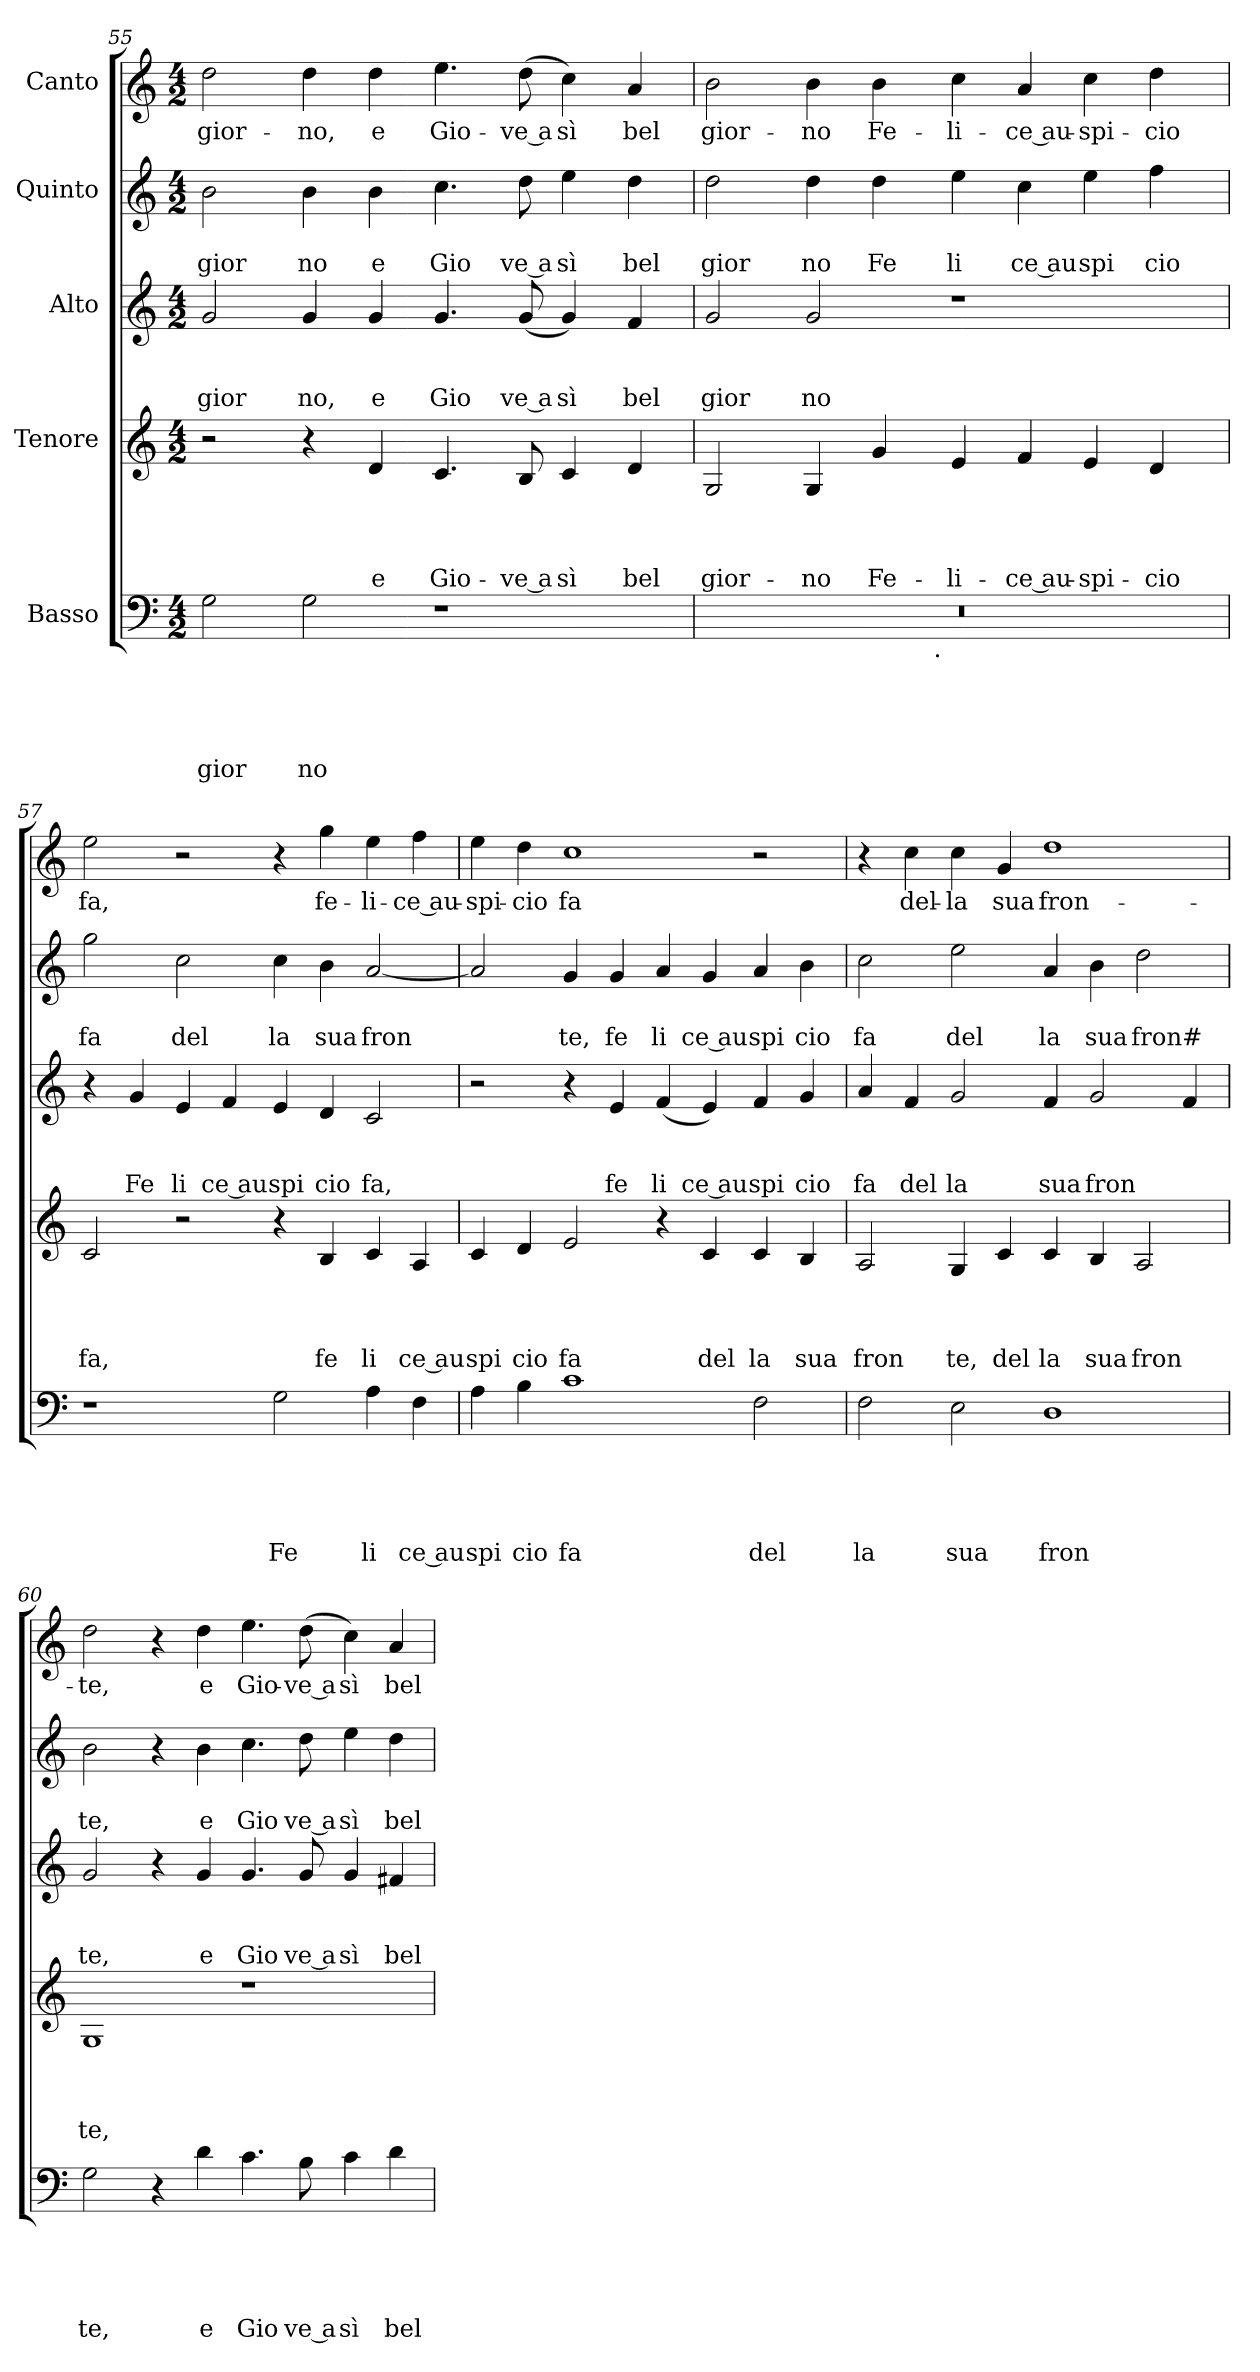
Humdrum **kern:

**kern	**text	**text	**text	**text	**text	**kern	**text	**text	**text	**text	**kern	**text	**text	**text	**kern	**text	**text	**kern	**text
*part5	*part5	*part5	*part5	*part5	*part5	*part4	*part4	*part4	*part4	*part4	*part3	*part3	*part3	*part3	*part2	*part2	*part2	*part1	*part1
*staff5	*staff5	*staff5	*staff5	*staff5	*staff5	*staff4	*staff4	*staff4	*staff4	*staff4	*staff3	*staff3	*staff3	*staff3	*staff2	*staff2	*staff2	*staff1	*staff1
*I"Basso	*	*	*	*	*	*I"Tenore	*	*	*	*	*I"Alto	*	*	*	*I"Quinto	*	*	*I"Canto	*
*clefF4	*	*	*	*	*	*clefG2	*	*	*	*	*clefG2	*	*	*	*clefG2	*	*	*clefG2	*
*k[]	*	*	*	*	*	*k[]	*	*	*	*	*k[]	*	*	*	*k[]	*	*	*k[]	*
*C:	*	*	*	*	*	*C:	*	*	*	*	*C:	*	*	*	*C:	*	*	*C:	*
*M4/2	*	*	*	*	*	*M4/2	*	*	*	*	*M4/2	*	*	*	*M4/2	*	*	*M4/2	*
=55	=55	=55	=55	=55	=55	=55	=55	=55	=55	=55	=55	=55	=55	=55	=55	=55	=55	=55	=55
!	!	!	!	!	!LO:LY:b	!	!	!	!	!	!	!	!	!LO:LY:b	!	!	!LO:LY:b	!	!LO:LY:b
2G\	.	.	.	.	gior	2r	.	.	.	.	2g/	.	.	gior	2b\	.	gior	2dd\	gior-
!	!	!	!	!	!LO:LY:b	!	!	!	!	!	!	!	!	!LO:LY:b	!	!	!LO:LY:b	!	!LO:LY:b
2G\	.	.	.	.	no	4r	.	.	.	.	4g/	.	.	no,	4b\	.	no	4dd\	-no,
!	!	!	!	!	!	!	!	!	!	!LO:LY:b	!	!	!	!LO:LY:b	!	!	!LO:LY:b	!	!LO:LY:b
.	.	.	.	.	.	4d/	.	.	.	e	4g/	.	.	e	4b\	.	e	4dd\	e
!	!	!	!	!	!	!	!	!	!	!LO:LY:b	!	!	!	!LO:LY:b	!	!	!LO:LY:b	!	!LO:LY:b
1r	.	.	.	.	.	4.c/	.	.	.	Gio-	4.g/	.	.	Gio	4.cc\	.	Gio	4.ee\	Gio-
!	!	!	!	!	!	!	!	!	!	!LO:LY:b:rj	!	!	!	!LO:LY:b:rj	!	!	!LO:LY:b:rj	!	!LO:LY:b:rj
.	.	.	.	.	.	8B/	.	.	.	-ve a	(8g/	.	.	ve a	8dd\	.	ve a	(<8dd\	-ve a
!	!	!	!	!	!	!	!	!	!	!LO:LY:b	!	!	!	!LO:LY:b	!	!	!LO:LY:b	!	!LO:LY:b
.	.	.	.	.	.	4c/	.	.	.	sì	4g/)	.	.	sì	4ee\	.	sì	4cc\)	sì
!	!	!	!	!	!	!	!	!	!	!LO:LY:b	!	!	!	!LO:LY:b	!	!	!LO:LY:b	!	!LO:LY:b
.	.	.	.	.	.	4d/	.	.	.	bel	4f/	.	.	bel	4dd\	.	bel	4a/	bel
=56	=56	=56	=56	=56	=56	=56	=56	=56	=56	=56	=56	=56	=56	=56	=56	=56	=56	=56	=56
!	!	!	!	!	!	!	!	!	!	!LO:LY:b	!	!	!	!LO:LY:b	!	!	!LO:LY:b	!	!LO:LY:b
*^	*	*	*	*	*	*	*	*	*	*	*	*	*	*	*	*	*	*	*
0r	2ryy	.	.	.	.	.	2G/	.	.	.	gior-	2g/	.	.	gior	2dd\	.	gior	2b\	gior-
!	!	!	!	!	!	!	!	!	!	!	!LO:LY:b	!	!	!	!LO:LY:b	!	!	!LO:LY:b	!	!LO:LY:b
.	4...ryy	.	.	.	.	.	4G/	.	.	.	-no	2g/	.	.	no	4dd\	.	no	4b\	-no
!	!	!	!	!	!	!	!	!	!	!	!LO:LY:b	!	!	!	!	!	!	!LO:LY:b	!	!LO:LY:b
.	.	.	.	.	.	.	4g/	.	.	.	Fe-	.	.	.	.	4dd\	.	Fe	4b\	Fe-
!	!LO:TX:b:t=.	!	!	!	!	!	!	!	!	!	!	!	!	!	!	!	!	!	!	!
.	1ryy	.	.	.	.	.	.	.	.	.	.	.	.	.	.	.	.	.	.	.
!	!	!	!	!	!	!	!	!	!	!	!LO:LY:b	!	!	!	!	!	!	!LO:LY:b	!	!LO:LY:b
.	.	.	.	.	.	.	4e/	.	.	.	-li-	1r	.	.	.	4ee\	.	li	4cc\	-li-
!	!	!	!	!	!	!	!	!	!	!	!LO:LY:b:rj	!	!	!	!	!	!	!LO:LY:b:rj	!	!LO:LY:b:rj
.	.	.	.	.	.	.	4f/	.	.	.	-ce au-	.	.	.	.	4cc\	.	ce au	4a/	-ce au-
!	!	!	!	!	!	!	!	!	!	!	!LO:LY:b	!	!	!	!	!	!	!LO:LY:b	!	!LO:LY:b
.	.	.	.	.	.	.	4e/	.	.	.	-spi-	.	.	.	.	4ee\	.	spi	4cc\	-spi-
!	!	!	!	!	!	!	!	!	!	!	!LO:LY:b	!	!	!	!	!	!	!LO:LY:b	!	!LO:LY:b
.	.	.	.	.	.	.	4d/	.	.	.	-cio	.	.	.	.	4ff\	.	cio	4dd\	-cio
.	32ryy	.	.	.	.	.	.	.	.	.	.	.	.	.	.	.	.	.	.	.
!!LO:LB:g=z
=57	=57	=57	=57	=57	=57	=57	=57	=57	=57	=57	=57	=57	=57	=57	=57	=57	=57	=57	=57	=57
!	!	!	!	!	!	!	!	!	!	!	!LO:LY:b	!	!	!	!	!	!	!LO:LY:b	!	!LO:LY:b
*v	*v	*	*	*	*	*	*	*	*	*	*	*	*	*	*	*	*	*	*	*
1r	.	.	.	.	.	2c/	.	.	.	fa,	4r	.	.	.	2gg\	.	fa	2ee\	fa,
!	!	!	!	!	!	!	!	!	!	!	!	!	!	!LO:LY:b	!	!	!	!	!
.	.	.	.	.	.	.	.	.	.	.	4g/	.	.	Fe	.	.	.	.	.
!	!	!	!	!	!	!	!	!	!	!	!	!	!	!LO:LY:b	!	!	!LO:LY:b	!	!
.	.	.	.	.	.	2r	.	.	.	.	4e/	.	.	li	2cc\	.	del	2r	.
!	!	!	!	!	!	!	!	!	!	!	!	!	!	!LO:LY:b:rj	!	!	!	!	!
.	.	.	.	.	.	.	.	.	.	.	4f/	.	.	ce au	.	.	.	.	.
!	!	!	!	!	!LO:LY:b	!	!	!	!	!	!	!	!	!LO:LY:b	!	!	!LO:LY:b	!	!
2G\	.	.	.	.	Fe	4r	.	.	.	.	4e/	.	.	spi	4cc\	.	la	4r	.
!	!	!	!	!	!	!	!	!	!	!LO:LY:b	!	!	!	!LO:LY:b	!	!	!LO:LY:b	!	!LO:LY:b
.	.	.	.	.	.	4B/	.	.	.	fe	4d/	.	.	cio	4b\	.	sua	4gg\	fe-
!	!	!	!	!	!LO:LY:b	!	!	!	!	!LO:LY:b	!	!	!	!LO:LY:b	!	!	!LO:LY:b	!	!LO:LY:b
4A\	.	.	.	.	li	4c/	.	.	.	li	2c/	.	.	fa,	[<2a/	.	fron	4ee\	-li-
!	!	!	!	!	!LO:LY:b:rj	!	!	!	!	!LO:LY:b:rj	!	!	!	!	!	!	!	!	!LO:LY:b:rj
4F\	.	.	.	.	ce au	4A/	.	.	.	ce au	.	.	.	.	.	.	.	4ff\	-ce au-
=58	=58	=58	=58	=58	=58	=58	=58	=58	=58	=58	=58	=58	=58	=58	=58	=58	=58	=58	=58
!	!	!	!	!	!LO:LY:b	!	!	!	!	!LO:LY:b	!	!	!	!	!	!	!	!	!LO:LY:b
4A\	.	.	.	.	spi	4c/	.	.	.	spi	2r	.	.	.	2a/]	.	.	4ee\	-spi-
!	!	!	!	!	!LO:LY:b	!	!	!	!	!LO:LY:b	!	!	!	!	!	!	!	!	!LO:LY:b
4B\	.	.	.	.	cio	4d/	.	.	.	cio	.	.	.	.	.	.	.	4dd\	-cio
!	!	!	!	!	!LO:LY:b	!	!	!	!	!LO:LY:b	!	!	!	!	!	!	!LO:LY:b	!	!LO:LY:b
1c	.	.	.	.	fa	2e/	.	.	.	fa	4r	.	.	.	4g/	.	te,	1cc	fa
!	!	!	!	!	!	!	!	!	!	!	!	!	!	!LO:LY:b	!	!	!LO:LY:b	!	!
.	.	.	.	.	.	.	.	.	.	.	4e/	.	.	fe	4g/	.	fe	.	.
!	!	!	!	!	!	!	!	!	!	!	!	!	!	!LO:LY:b	!	!	!LO:LY:b	!	!
.	.	.	.	.	.	4r	.	.	.	.	(4f/	.	.	li	4a/	.	li	.	.
!	!	!	!	!	!	!	!	!	!	!LO:LY:b	!	!	!	!LO:LY:b:rj	!	!	!LO:LY:b:rj	!	!
.	.	.	.	.	.	4c/	.	.	.	del	4e/)	.	.	ce au	4g/	.	ce au	.	.
!	!	!	!	!	!LO:LY:b	!	!	!	!	!LO:LY:b	!	!	!	!LO:LY:b	!	!	!LO:LY:b	!	!
2F\	.	.	.	.	del	4c/	.	.	.	la	4f/	.	.	spi	4a/	.	spi	2r	.
!	!	!	!	!	!	!	!	!	!	!LO:LY:b	!	!	!	!LO:LY:b	!	!	!LO:LY:b	!	!
.	.	.	.	.	.	4B/	.	.	.	sua	4g/	.	.	cio	4b\	.	cio	.	.
=59	=59	=59	=59	=59	=59	=59	=59	=59	=59	=59	=59	=59	=59	=59	=59	=59	=59	=59	=59
!	!	!	!	!	!LO:LY:b	!	!	!	!	!LO:LY:b	!	!	!	!LO:LY:b	!	!	!LO:LY:b	!	!
2F\	.	.	.	.	la	2A/	.	.	.	fron	4a/	.	.	fa	2cc\	.	fa	4r	.
!	!	!	!	!	!	!	!	!	!	!	!	!	!	!LO:LY:b	!	!	!	!	!LO:LY:b
.	.	.	.	.	.	.	.	.	.	.	4f/	.	.	del	.	.	.	4cc\	del-
!	!	!	!	!	!LO:LY:b	!	!	!	!	!LO:LY:b	!	!	!	!LO:LY:b	!	!	!LO:LY:b	!	!LO:LY:b
2E\	.	.	.	.	sua	4G/	.	.	.	te,	2g/	.	.	la	2ee\	.	del	4cc\	-la
!	!	!	!	!	!	!	!	!	!	!LO:LY:b	!	!	!	!	!	!	!	!	!LO:LY:b
.	.	.	.	.	.	4c/	.	.	.	del	.	.	.	.	.	.	.	4g/	sua
!	!	!	!	!	!LO:LY:b	!	!	!	!	!LO:LY:b	!	!	!	!LO:LY:b	!	!	!LO:LY:b	!	!LO:LY:b
1D	.	.	.	.	fron	4c/	.	.	.	la	4f/	.	.	sua	4a/	.	la	1dd	fron-
!	!	!	!	!	!	!	!	!	!	!LO:LY:b	!	!	!	!LO:LY:b	!	!	!LO:LY:b	!	!
.	.	.	.	.	.	4B/	.	.	.	sua	2g/	.	.	fron	4b\	.	sua	.	.
!	!	!	!	!	!	!	!	!	!	!LO:LY:b	!	!	!	!	!	!	!LO:LY:b	!	!
.	.	.	.	.	.	2A/	.	.	.	fron	.	.	.	.	2dd\	.	fron#	.	.
.	.	.	.	.	.	.	.	.	.	.	4f/	.	.	.	.	.	.	.	.
=60	=60	=60	=60	=60	=60	=60	=60	=60	=60	=60	=60	=60	=60	=60	=60	=60	=60	=60	=60
!	!	!	!	!	!LO:LY:b	!	!	!	!	!LO:LY:b	!	!	!	!LO:LY:b	!	!	!LO:LY:b	!	!LO:LY:b
2G\	.	.	.	.	te,	1G	.	.	.	te,	2g/	.	.	te,	2b\	.	te,	2dd\	-te,
4r	.	.	.	.	.	.	.	.	.	.	4r	.	.	.	4r	.	.	4r	.
!	!	!	!	!	!LO:LY:b	!	!	!	!	!	!	!	!	!LO:LY:b	!	!	!LO:LY:b	!	!LO:LY:b
4d\	.	.	.	.	e	.	.	.	.	.	4g/	.	.	e	4b\	.	e	4dd\	e
!	!	!	!	!	!LO:LY:b	!	!	!	!	!	!	!	!	!LO:LY:b	!	!	!LO:LY:b	!	!LO:LY:b
4.c\	.	.	.	.	Gio	1r	.	.	.	.	4.g/	.	.	Gio	4.cc\	.	Gio	4.ee\	Gio-
!	!	!	!	!	!LO:LY:b:rj	!	!	!	!	!	!	!	!	!LO:LY:b:rj	!	!	!LO:LY:b:rj	!	!LO:LY:b:rj
8B\	.	.	.	.	ve a	.	.	.	.	.	8g/	.	.	ve a	8dd\	.	ve a	(<8dd\	-ve a
!	!	!	!	!	!LO:LY:b	!	!	!	!	!	!	!	!	!LO:LY:b	!	!	!LO:LY:b	!	!LO:LY:b
4c\	.	.	.	.	sì	.	.	.	.	.	4g/	.	.	sì	4ee\	.	sì	4cc\)	sì
!	!	!	!	!	!LO:LY:b	!	!	!	!	!	!	!	!	!LO:LY:b	!	!	!LO:LY:b	!	!LO:LY:b
4d\	.	.	.	.	bel	.	.	.	.	.	4f#X/	.	.	bel	4dd\	.	bel	4a/	bel
=	=	=	=	=	=	=	=	=	=	=	=	=	=	=	=	=	=	=	=
*-	*-	*-	*-	*-	*-	*-	*-	*-	*-	*-	*-	*-	*-	*-	*-	*-	*-	*-	*-
